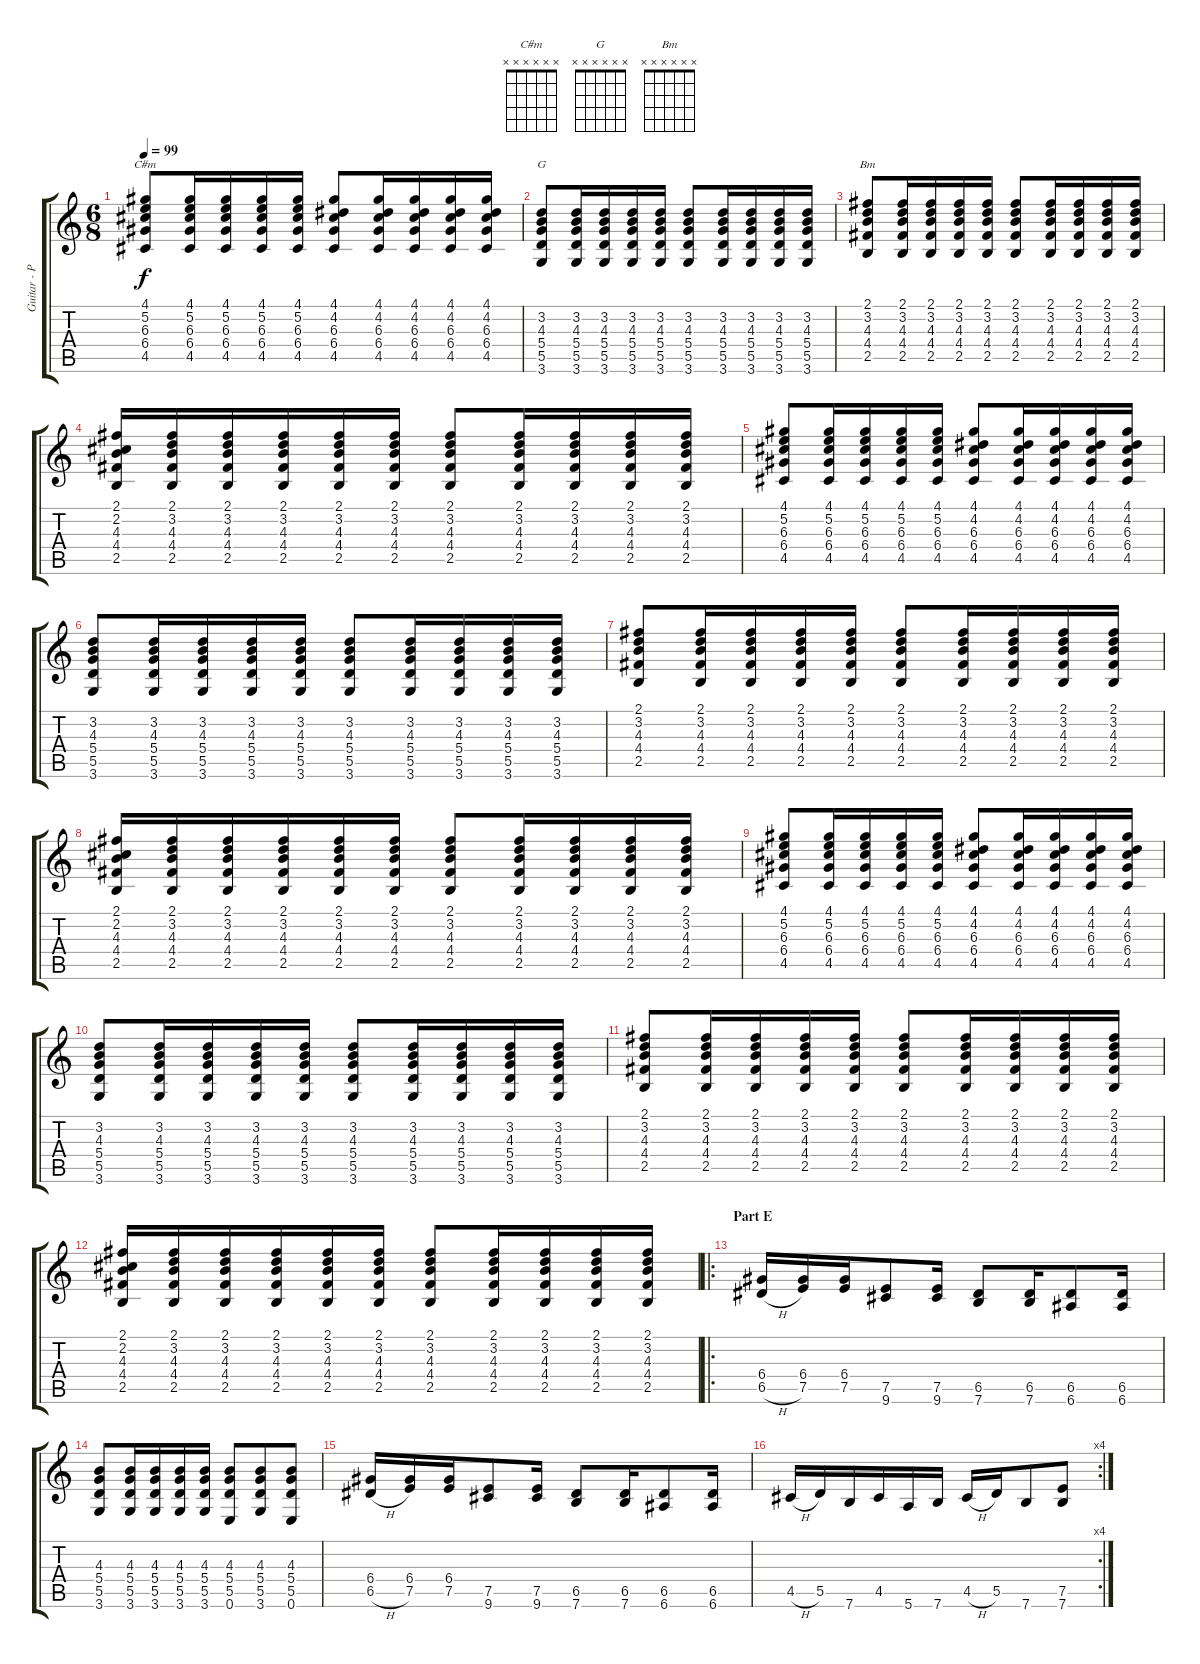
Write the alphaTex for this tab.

\track ("Guitar - Peter Lindgren" "Guitar - P") {instrument distortionguitar}
\staff {score tabs}
\tuning (E4 B3 G3 D3 A2 E2) {hide}
\chord ("C#m" x x x x x x) {firstfret 0}
\chord ("G" x x x x x x) {firstfret 0}
\chord ("Bm" x x x x x x) {firstfret 0}
\ts (6 8)
\tempo 99
\clef g2
\ks c
(4.1 5.2 6.3 6.4 4.5).8{ch "C#m" dy f} (4.1 5.2 6.3 6.4 4.5).16 (4.1 5.2 6.3 6.4 4.5).16 (4.1 5.2 6.3 6.4 4.5).16 (4.1 5.2 6.3 6.4 4.5).16 (4.1 4.2 6.3 6.4 4.5).8 (4.1 4.2 6.3 6.4 4.5).16 (4.1 4.2 6.3 6.4 4.5).16 (4.1 4.2 6.3 6.4 4.5).16 (4.1 4.2 6.3 6.4 4.5).16 |
(3.2 4.3 5.4 5.5 3.6).8{ch "G"} (3.2 4.3 5.4 5.5 3.6).16 (3.2 4.3 5.4 5.5 3.6).16 (3.2 4.3 5.4 5.5 3.6).16 (3.2 4.3 5.4 5.5 3.6).16 (3.2 4.3 5.4 5.5 3.6).8 (3.2 4.3 5.4 5.5 3.6).16 (3.2 4.3 5.4 5.5 3.6).16 (3.2 4.3 5.4 5.5 3.6).16 (3.2 4.3 5.4 5.5 3.6).16 |
(2.1 3.2 4.3 4.4 2.5).8{ch "Bm"} (2.1 3.2 4.3 4.4 2.5).16 (2.1 3.2 4.3 4.4 2.5).16 (2.1 3.2 4.3 4.4 2.5).16 (2.1 3.2 4.3 4.4 2.5).16 (2.1 3.2 4.3 4.4 2.5).8 (2.1 3.2 4.3 4.4 2.5).16 (2.1 3.2 4.3 4.4 2.5).16 (2.1 3.2 4.3 4.4 2.5).16 (2.1 3.2 4.3 4.4 2.5).16 |
(2.1 2.2 4.3 4.4 2.5).16 (2.1 3.2 4.3 4.4 2.5).16 (2.1 3.2 4.3 4.4 2.5).16 (2.1 3.2 4.3 4.4 2.5).16 (2.1 3.2 4.3 4.4 2.5).16 (2.1 3.2 4.3 4.4 2.5).16 (2.1 3.2 4.3 4.4 2.5).8 (2.1 3.2 4.3 4.4 2.5).16 (2.1 3.2 4.3 4.4 2.5).16 (2.1 3.2 4.3 4.4 2.5).16 (2.1 3.2 4.3 4.4 2.5).16 |
(4.1 5.2 6.3 6.4 4.5).8 (4.1 5.2 6.3 6.4 4.5).16 (4.1 5.2 6.3 6.4 4.5).16 (4.1 5.2 6.3 6.4 4.5).16 (4.1 5.2 6.3 6.4 4.5).16 (4.1 4.2 6.3 6.4 4.5).8 (4.1 4.2 6.3 6.4 4.5).16 (4.1 4.2 6.3 6.4 4.5).16 (4.1 4.2 6.3 6.4 4.5).16 (4.1 4.2 6.3 6.4 4.5).16 |
(3.2 4.3 5.4 5.5 3.6).8 (3.2 4.3 5.4 5.5 3.6).16 (3.2 4.3 5.4 5.5 3.6).16 (3.2 4.3 5.4 5.5 3.6).16 (3.2 4.3 5.4 5.5 3.6).16 (3.2 4.3 5.4 5.5 3.6).8 (3.2 4.3 5.4 5.5 3.6).16 (3.2 4.3 5.4 5.5 3.6).16 (3.2 4.3 5.4 5.5 3.6).16 (3.2 4.3 5.4 5.5 3.6).16 |
(2.1 3.2 4.3 4.4 2.5).8 (2.1 3.2 4.3 4.4 2.5).16 (2.1 3.2 4.3 4.4 2.5).16 (2.1 3.2 4.3 4.4 2.5).16 (2.1 3.2 4.3 4.4 2.5).16 (2.1 3.2 4.3 4.4 2.5).8 (2.1 3.2 4.3 4.4 2.5).16 (2.1 3.2 4.3 4.4 2.5).16 (2.1 3.2 4.3 4.4 2.5).16 (2.1 3.2 4.3 4.4 2.5).16 |
(2.1 2.2 4.3 4.4 2.5).16 (2.1 3.2 4.3 4.4 2.5).16 (2.1 3.2 4.3 4.4 2.5).16 (2.1 3.2 4.3 4.4 2.5).16 (2.1 3.2 4.3 4.4 2.5).16 (2.1 3.2 4.3 4.4 2.5).16 (2.1 3.2 4.3 4.4 2.5).8 (2.1 3.2 4.3 4.4 2.5).16 (2.1 3.2 4.3 4.4 2.5).16 (2.1 3.2 4.3 4.4 2.5).16 (2.1 3.2 4.3 4.4 2.5).16 |
(4.1 5.2 6.3 6.4 4.5).8 (4.1 5.2 6.3 6.4 4.5).16 (4.1 5.2 6.3 6.4 4.5).16 (4.1 5.2 6.3 6.4 4.5).16 (4.1 5.2 6.3 6.4 4.5).16 (4.1 4.2 6.3 6.4 4.5).8 (4.1 4.2 6.3 6.4 4.5).16 (4.1 4.2 6.3 6.4 4.5).16 (4.1 4.2 6.3 6.4 4.5).16 (4.1 4.2 6.3 6.4 4.5).16 |
(3.2 4.3 5.4 5.5 3.6).8 (3.2 4.3 5.4 5.5 3.6).16 (3.2 4.3 5.4 5.5 3.6).16 (3.2 4.3 5.4 5.5 3.6).16 (3.2 4.3 5.4 5.5 3.6).16 (3.2 4.3 5.4 5.5 3.6).8 (3.2 4.3 5.4 5.5 3.6).16 (3.2 4.3 5.4 5.5 3.6).16 (3.2 4.3 5.4 5.5 3.6).16 (3.2 4.3 5.4 5.5 3.6).16 |
(2.1 3.2 4.3 4.4 2.5).8 (2.1 3.2 4.3 4.4 2.5).16 (2.1 3.2 4.3 4.4 2.5).16 (2.1 3.2 4.3 4.4 2.5).16 (2.1 3.2 4.3 4.4 2.5).16 (2.1 3.2 4.3 4.4 2.5).8 (2.1 3.2 4.3 4.4 2.5).16 (2.1 3.2 4.3 4.4 2.5).16 (2.1 3.2 4.3 4.4 2.5).16 (2.1 3.2 4.3 4.4 2.5).16 |
(2.1 2.2 4.3 4.4 2.5).16 (2.1 3.2 4.3 4.4 2.5).16 (2.1 3.2 4.3 4.4 2.5).16 (2.1 3.2 4.3 4.4 2.5).16 (2.1 3.2 4.3 4.4 2.5).16 (2.1 3.2 4.3 4.4 2.5).16 (2.1 3.2 4.3 4.4 2.5).8 (2.1 3.2 4.3 4.4 2.5).16 (2.1 3.2 4.3 4.4 2.5).16 (2.1 3.2 4.3 4.4 2.5).16 (2.1 3.2 4.3 4.4 2.5).16 |
\ro
\section ("" "Part E")
(6.4 6.5{h}).16 (6.4 7.5).16 (6.4 7.5).16 (7.5 9.6).8 (7.5 9.6).16 (6.5 7.6).8 (6.5 7.6).16 (6.5 6.6).8 (6.5 6.6).16 |
(4.3 5.4 5.5 3.6).8 (4.3 5.4 5.5 3.6).16 (4.3 5.4 5.5 3.6).16 (4.3 5.4 5.5 3.6).16 (4.3 5.4 5.5 3.6).16 (4.3 5.4 5.5 0.6).8 (4.3 5.4 5.5 3.6).8 (4.3 5.4 5.5 0.6).8 |
(6.4 6.5{h}).16 (6.4 7.5).16 (6.4 7.5).16 (7.5 9.6).8 (7.5 9.6).16 (6.5 7.6).8 (6.5 7.6).16 (6.5 6.6).8 (6.5 6.6).16 |
\rc 4
4.5{h}.16 5.5.16 7.6.16 4.5.16 5.6.16 7.6.16 4.5{h}.16 5.5.16 7.6.8 (7.5 7.6).8
